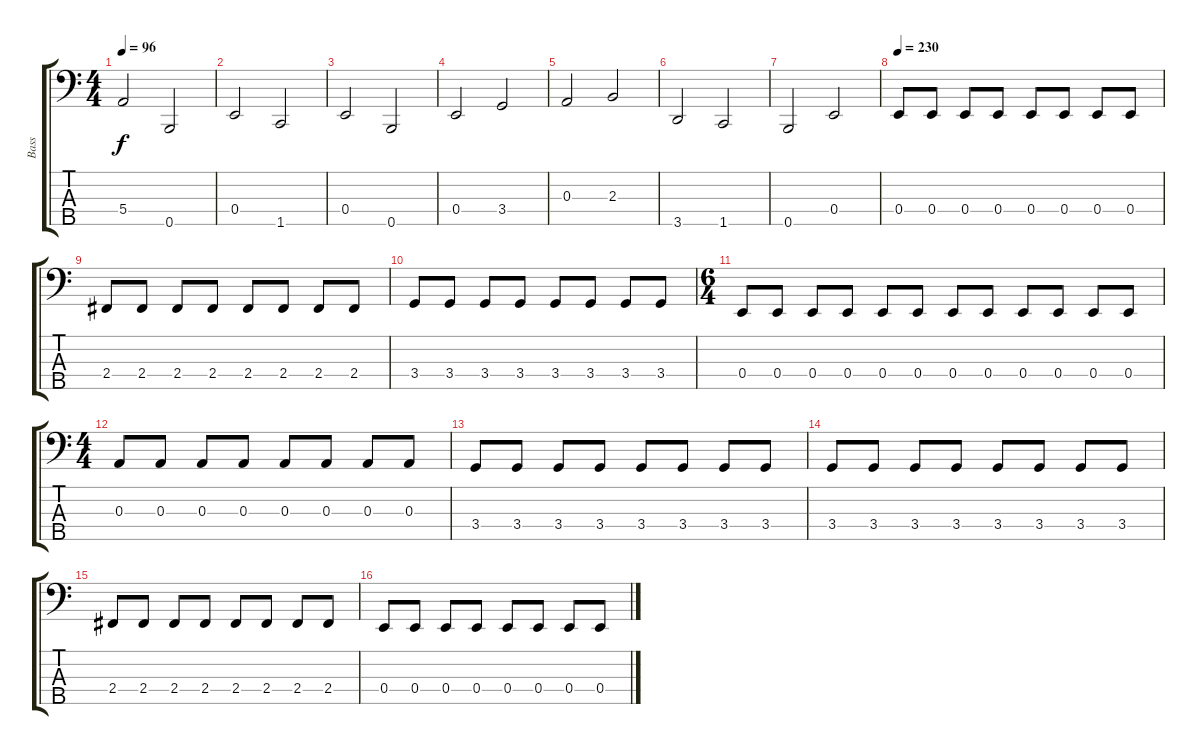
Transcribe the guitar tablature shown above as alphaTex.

\track ("Bass" "Bass") {instrument electricbasspick}
\staff {score tabs}
\tuning (G2 D2 A1 E1 B0) {hide}
\ts (4 4)
\tempo 96
\clef f4
\ks c
5.4.2{dy f} 0.5.2 |
0.4.2 1.5.2 |
0.4.2 0.5.2 |
0.4.2 3.4.2 |
0.3.2 2.3.2 |
3.5.2 1.5.2 |
0.5.2 0.4.2 |
\tempo 230
0.4.8 0.4.8 0.4.8 0.4.8 0.4.8 0.4.8 0.4.8 0.4.8 |
2.4.8 2.4.8 2.4.8 2.4.8 2.4.8 2.4.8 2.4.8 2.4.8 |
3.4.8 3.4.8 3.4.8 3.4.8 3.4.8 3.4.8 3.4.8 3.4.8 |
\ts (6 4)
0.4.8 0.4.8 0.4.8 0.4.8 0.4.8 0.4.8 0.4.8 0.4.8 0.4.8 0.4.8 0.4.8 0.4.8 |
\ts (4 4)
0.3.8 0.3.8 0.3.8 0.3.8 0.3.8 0.3.8 0.3.8 0.3.8 |
3.4.8 3.4.8 3.4.8 3.4.8 3.4.8 3.4.8 3.4.8 3.4.8 |
3.4.8 3.4.8 3.4.8 3.4.8 3.4.8 3.4.8 3.4.8 3.4.8 |
2.4.8 2.4.8 2.4.8 2.4.8 2.4.8 2.4.8 2.4.8 2.4.8 |
0.4.8 0.4.8 0.4.8 0.4.8 0.4.8 0.4.8 0.4.8 0.4.8
